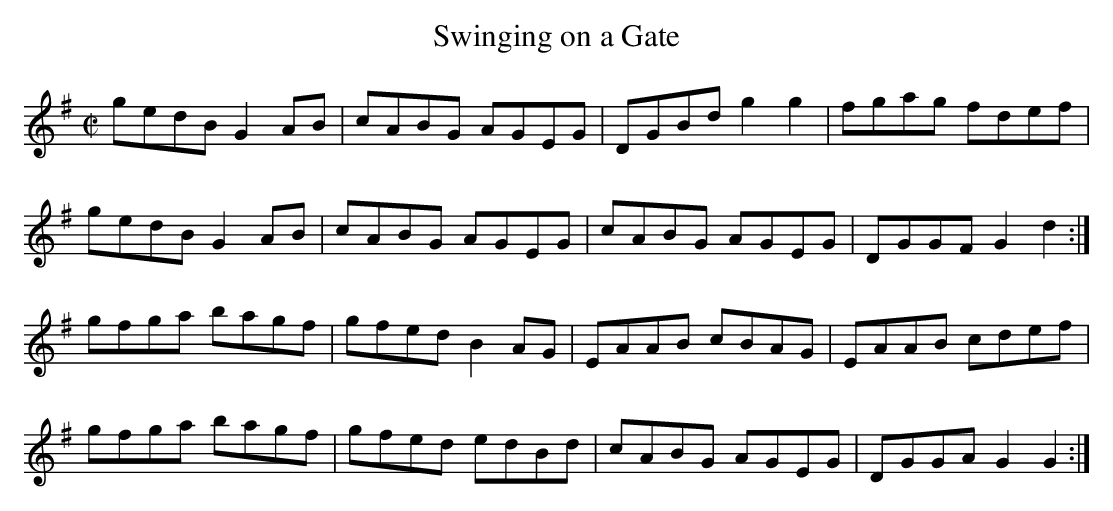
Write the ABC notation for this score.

X:1
T:Swinging on a Gate
M:C|
L:1/8
K:G
gedB G2AB|cABG AGEG|DGBd g2g2|fgag fdef|
gedB G2AB| cABG AGEG|cABG AGEG|DGGF G2d2 :|
gfga bagf|gfed B2AG| EAAB cBAG|EAAB cdef|
gfga bagf|gfed edBd|cABG AGEG|DGGA G2G2 :|
